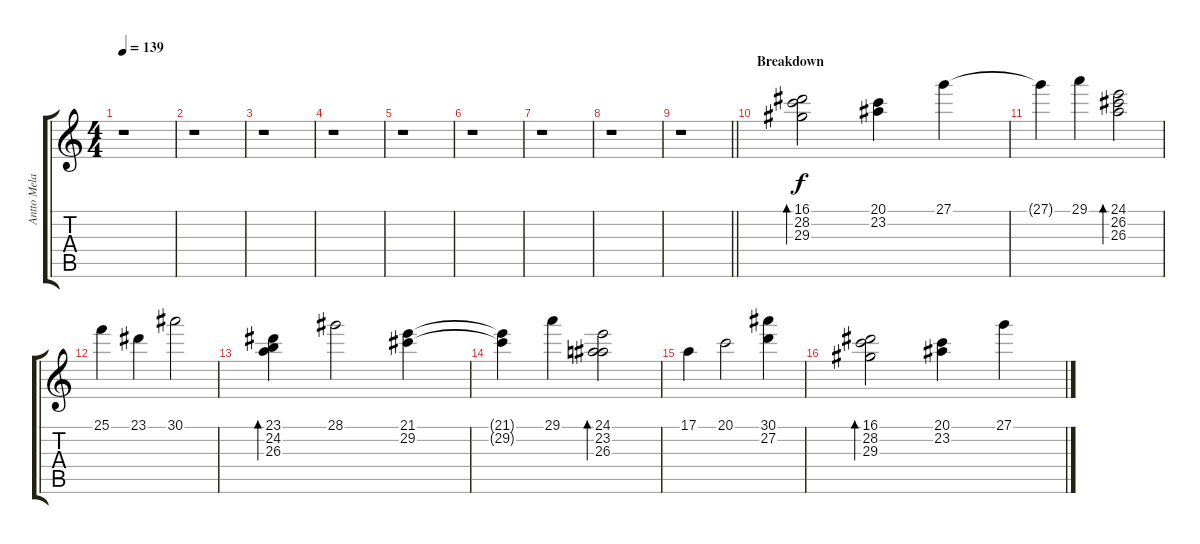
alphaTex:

\track ("Antto Melasniemi (Keyboard)" "Antto Mela") {instrument harpsichord}
\staff {score tabs}
\tuning (E4 B3 G3 D3 A2 E2) {hide}
\ts (4 4)
\tempo 139
\clef g2
\ks c
r.1{dy f} |
r.1 |
r.1 |
r.1 |
r.1 |
r.1 |
r.1 |
r.1 |
\barLineRight lightlight
r.1 |
\section ("" "Breakdown")
(16.1 28.2 29.3).2{bd 480} (20.1 23.2).4 27.1.4 |
27.1{t}.4 29.1.4 (24.1 26.2 26.3).2{bd 480} |
25.1.4 23.1.4 30.1.2 |
(23.1 24.2 26.3).4{bd 480} 28.1.2 (21.1 29.2).4 |
(21.1{t} 29.2{t}).4 29.1.4 (24.1 23.2 26.3).2{bd 480} |
17.1.4 20.1.2 (30.1 27.2).4 |
(16.1 28.2 29.3).2{bd 480} (20.1 23.2).4 27.1.4
